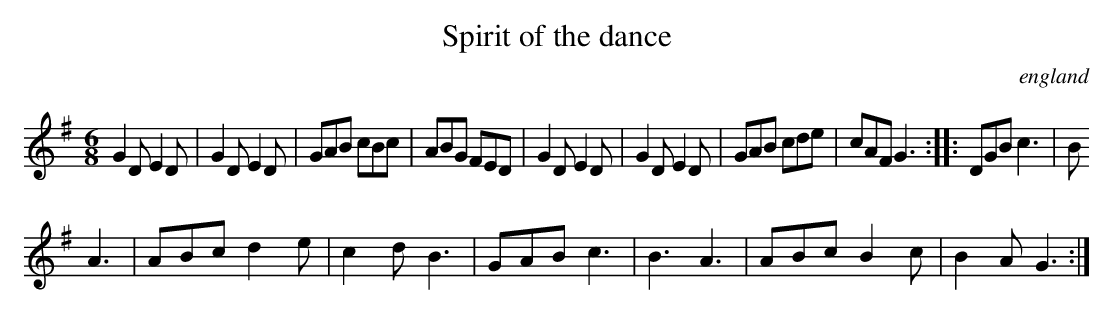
X:1
T:Spirit of the dance
O:england
M:6/8
L:1/8
K:G
G2D E2D|G2D E2D|GAB cBc|ABG FED|G2D E2D|G2D E2D|GAB cde|cAF G3::DGB c3|B
3 A3|ABc d2e|c2d B3|GAB c3|B3 A3|ABc B2c|B2A G3:|
